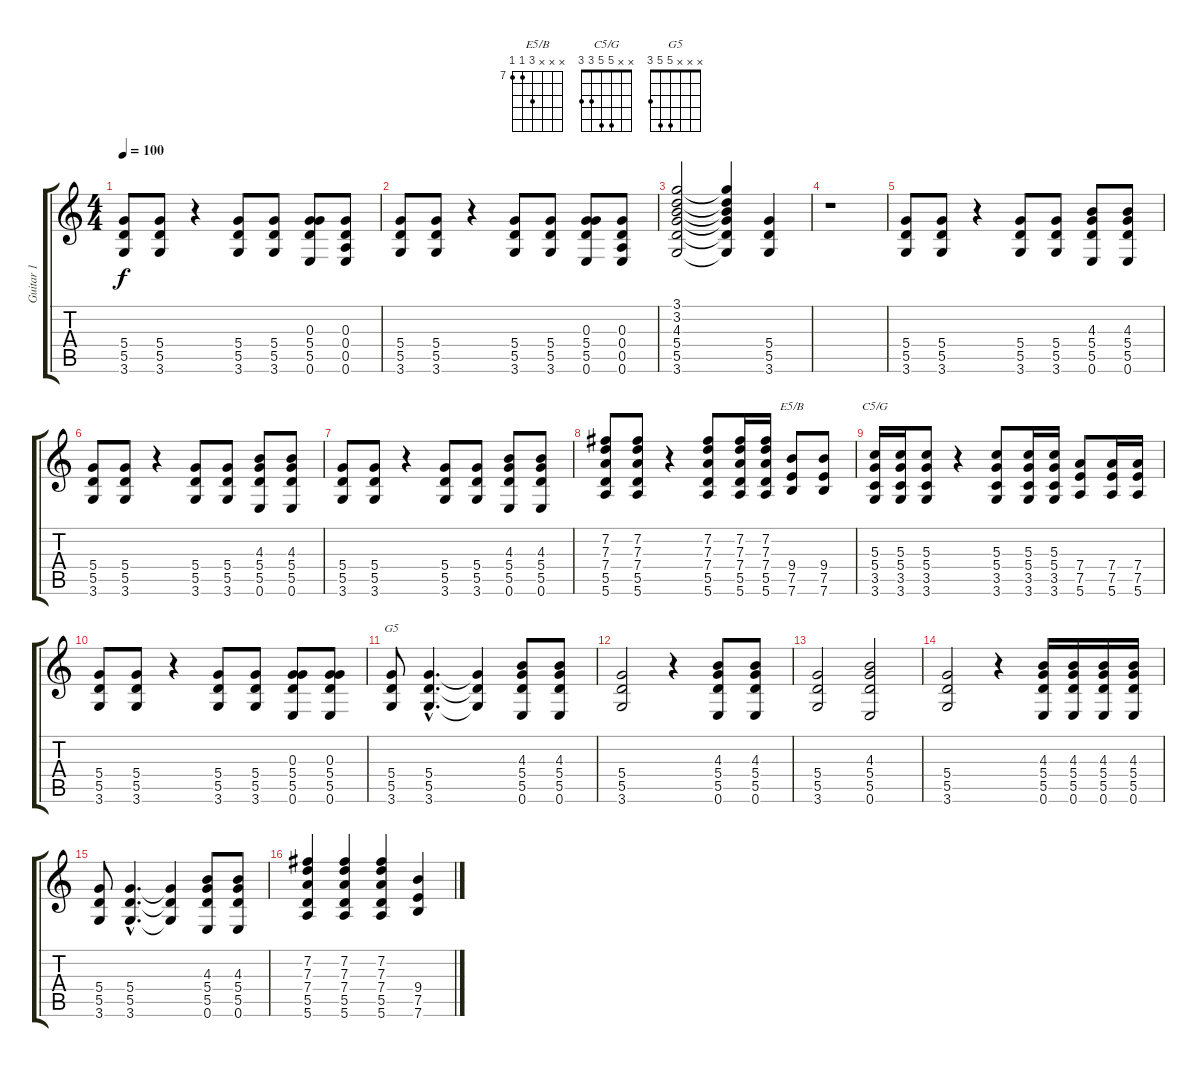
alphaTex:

\track ("Guitar 1" "Guitar 1") {instrument electricguitarjazz}
\staff {score tabs}
\tuning (E4 B3 G3 D3 A2 E2) {hide}
\chord ("E5/B" x x x 9 7 7) {firstfret 7}
\chord ("C5/G" x x 5 5 3 3)
\chord ("G5" x x x 5 5 3)
\ts (4 4)
\tempo 100
\clef g2
\ks c
(5.4 5.5 3.6).8{dy f} (5.4 5.5 3.6).8 r.4 (5.4 5.5 3.6).8 (5.4 5.5 3.6).8 (0.3 5.4 5.5 0.6).8 (0.3 0.4 0.5 0.6).8 |
(5.4 5.5 3.6).8 (5.4 5.5 3.6).8 r.4 (5.4 5.5 3.6).8 (5.4 5.5 3.6).8 (0.3 5.4 5.5 0.6).8 (0.3 0.4 0.5 0.6).8 |
(3.1 3.2 4.3 5.4 5.5 3.6).2 (3.1{t} 3.2{t} 4.3{t} 5.4{t} 5.5{t} 3.6{t}).4 (5.4 5.5 3.6).4 |
r.1 |
(5.4 5.5 3.6).8 (5.4 5.5 3.6).8 r.4 (5.4 5.5 3.6).8 (5.4 5.5 3.6).8 (4.3 5.4 5.5 0.6).8 (4.3 5.4 5.5 0.6).8 |
(5.4 5.5 3.6).8 (5.4 5.5 3.6).8 r.4 (5.4 5.5 3.6).8 (5.4 5.5 3.6).8 (4.3 5.4 5.5 0.6).8 (4.3 5.4 5.5 0.6).8 |
(5.4 5.5 3.6).8 (5.4 5.5 3.6).8 r.4 (5.4 5.5 3.6).8 (5.4 5.5 3.6).8 (4.3 5.4 5.5 0.6).8 (4.3 5.4 5.5 0.6).8 |
(7.2 7.3 7.4 5.5 5.6).8 (7.2 7.3 7.4 5.5 5.6).8 r.4 (7.2 7.3 7.4 5.5 5.6).8 (7.2 7.3 7.4 5.5 5.6).16 (7.2 7.3 7.4 5.5 5.6).16 (9.4 7.5 7.6).8{ch "E5/B"} (9.4 7.5 7.6).8 |
(5.3 5.4 3.5 3.6).16{ch "C5/G"} (5.3 5.4 3.5 3.6).16 (5.3 5.4 3.5 3.6).8 r.4 (5.3 5.4 3.5 3.6).8 (5.3 5.4 3.5 3.6).16 (5.3 5.4 3.5 3.6).16 (7.4 7.5 5.6).8 (7.4 7.5 5.6).16 (7.4 7.5 5.6).16 |
(5.4 5.5 3.6).8 (5.4 5.5 3.6).8 r.4 (5.4 5.5 3.6).8 (5.4 5.5 3.6).8 (0.3 5.4 5.5 0.6).8 (0.3 5.4 5.5 0.6).8 |
(5.4 5.5 3.6).8{ch "G5"} (5.4{hac} 5.5{hac} 3.6{hac}).4{d} (5.4{t} 5.5{t} 3.6{t}).4 (4.3 5.4 5.5 0.6).8 (4.3 5.4 5.5 0.6).8 |
(5.4 5.5 3.6).2 r.4 (4.3 5.4 5.5 0.6).8 (4.3 5.4 5.5 0.6).8 |
(5.4 5.5 3.6).2 (4.3 5.4 5.5 0.6).2 |
(5.4 5.5 3.6).2 r.4 (4.3 5.4 5.5 0.6).16 (4.3 5.4 5.5 0.6).16 (4.3 5.4 5.5 0.6).16 (4.3 5.4 5.5 0.6).16 |
(5.4 5.5 3.6).8 (5.4{hac} 5.5{hac} 3.6{hac}).4{d} (5.4{t} 5.5{t} 3.6{t}).4 (4.3 5.4 5.5 0.6).8 (4.3 5.4 5.5 0.6).8 |
(7.2 7.3 7.4 5.5 5.6).4 (7.2 7.3 7.4 5.5 5.6).4 (7.2 7.3 7.4 5.5 5.6).4 (9.4 7.5 7.6).4
